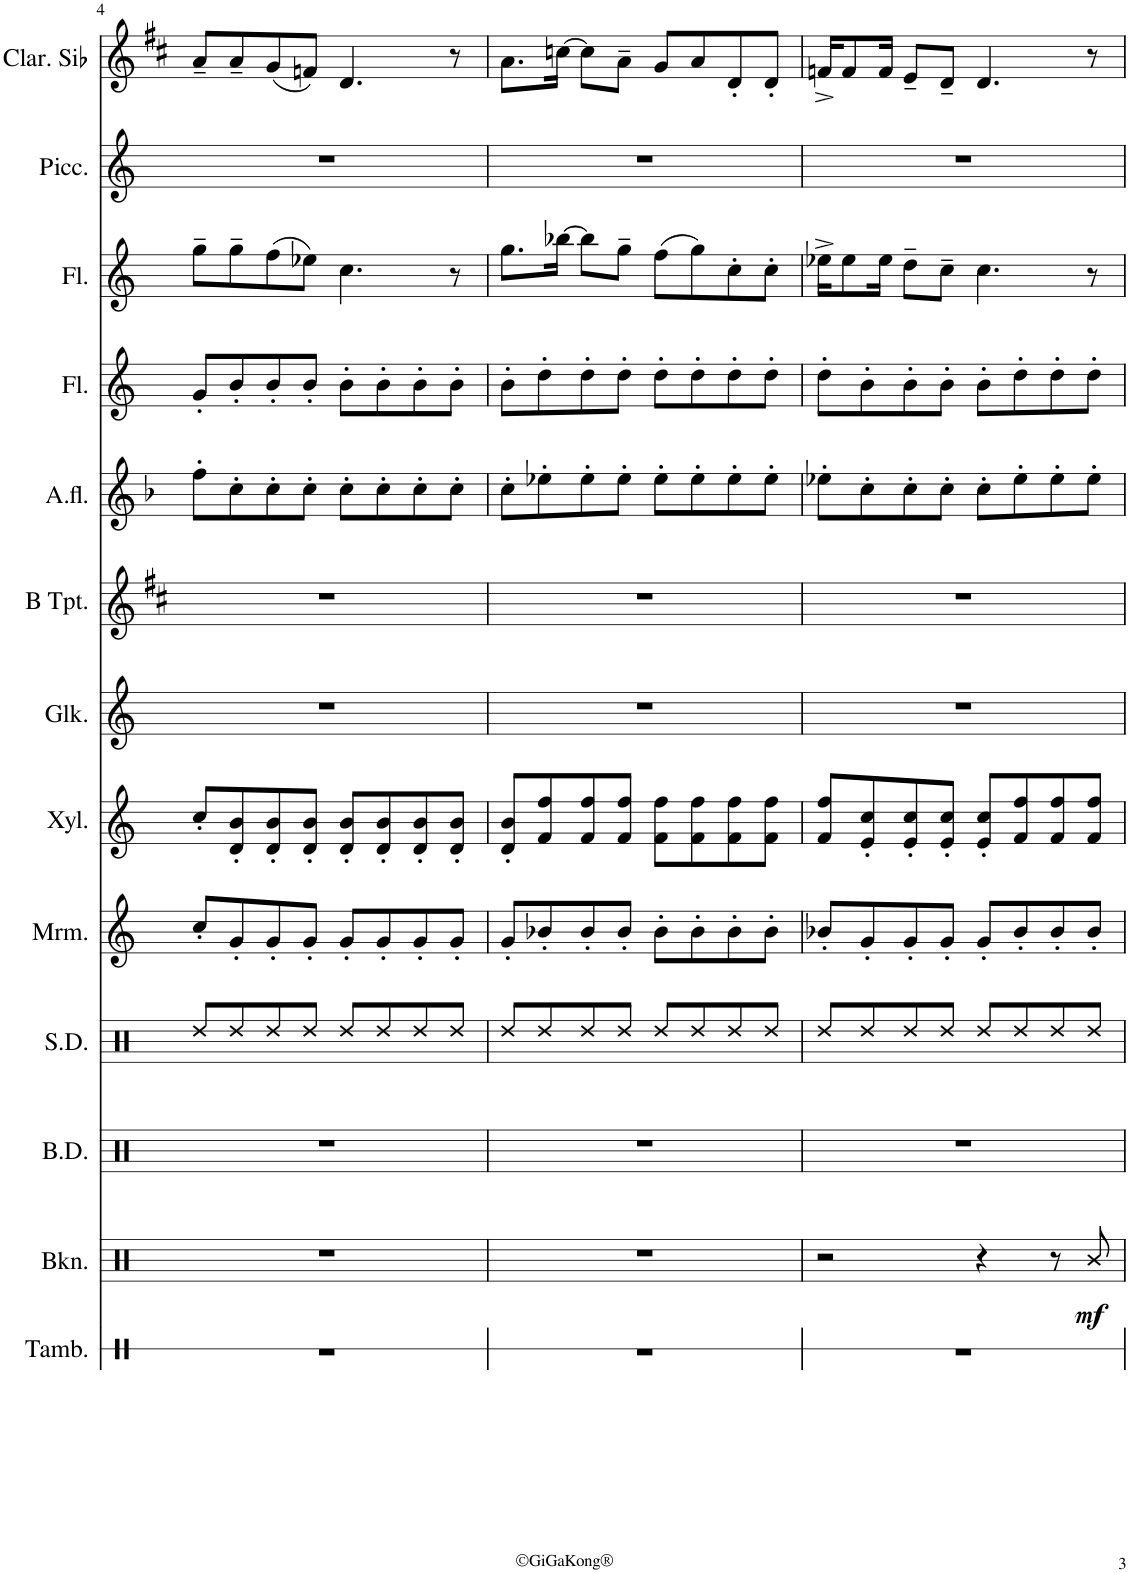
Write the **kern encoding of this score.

**kern	**kern	**dynam	**kern	**kern	**kern	**kern	**kern	**kern	**kern	**kern	**kern	**kern	**kern
*part13	*part12	*part12	*part11	*part10	*part9	*part8	*part7	*part6	*part5	*part4	*part3	*part2	*part1
*staff13	*staff12	*staff12	*staff11	*staff10	*staff9	*staff8	*staff7	*staff6	*staff5	*staff4	*staff3	*staff2	*staff1
*I"Tamburin	*I"Becken	*	*I"Bass Drums	*I"Snare Drum	*I"Marimba	*I"Xylophon	*I"Glockenspiel	*I"B Trompete	*I"Altflöte	*I"Flöte 2	*I"Flöte 1	*I"Piccoloflöte	*I"Clarinette en Sib
*I'Tamb.	*I'Bkn.	*	*I'B.D.	*I'S.D.	*I'Mrm.	*I'Xyl.	*I'Glk.	*I'B Tpt.	*I'A.fl.	*I'Fl.	*I'Fl.	*I'Picc.	*I'Clar. Sib
!!LO:PB:g=z
*clefX	*clefX	*	*clefX	*clefX	*clefG2	*clefG2	*clefG2	*clefG2	*clefG2	*clefG2	*clefG2	*clefG2	*clefG2
*	*	*	*	*	*	*Trd-7c-12	*Trd-14c-24	*Trd1c2	*Trd3c5	*	*	*Trd-7c-12	*Trd1c2
*k[]	*k[]	*	*k[]	*k[]	*k[]	*k[]	*k[]	*k[f#c#]	*k[b-]	*k[]	*k[]	*k[]	*k[f#c#]
*M4/4	*M4/4	*	*M4/4	*M4/4	*M4/4	*M4/4	*M4/4	*M4/4	*M4/4	*M4/4	*M4/4	*M4/4	*M4/4
=4	=4	=4	=4	=4	=4	=4	=4	=4	=4	=4	=4	=4	=4
1r	1r	.	1r	8Rdd/L	8cc'/L	8cc'/L	1r	1r	8ff'\L	8g'/L	8gg~\L	1r	8a~/L
.	.	.	.	8Rdd/	8g'/	8d/' 8b/'	.	.	8cc'\	8b'/	8gg~\	.	8a~/
.	.	.	.	8Rdd/	8g'/	8d/' 8b/'	.	.	8cc'\	8b'/	(8ff\	.	(8g/
.	.	.	.	8Rdd/J	8g'/J	8d/' 8b/'J	.	.	8cc'\J	8b'/J	8ee-X\J)	.	8fn/J)
.	.	.	.	8Rdd/L	8g'/L	8d/' 8b/'L	.	.	8cc'\L	8b'\L	4.cc\	.	4.d/
.	.	.	.	8Rdd/	8g'/	8d/' 8b/'	.	.	8cc'\	8b'\	.	.	.
.	.	.	.	8Rdd/	8g'/	8d/' 8b/'	.	.	8cc'\	8b'\	.	.	.
.	.	.	.	8Rdd/J	8g'/J	8d/' 8b/'J	.	.	8cc'\J	8b'\J	8r	.	8r
=5	=5	=5	=5	=5	=5	=5	=5	=5	=5	=5	=5	=5	=5
1r	1r	.	1r	8Rdd/L	8g'/L	8d/' 8b/'L	1r	1r	8cc'\L	8b'\L	8.gg\L	1r	8.a\L
.	.	.	.	8Rdd/	8b-X'/	8f/ 8ff/	.	.	8ee-X'\	8dd'\	.	.	.
.	.	.	.	.	.	.	.	.	.	.	[16bb-X\Jk	.	[16ccn\Jk
.	.	.	.	8Rdd/	8b-'/	8f/ 8ff/	.	.	8ee-'\	8dd'\	8bb-\L]	.	8cc\L]
.	.	.	.	8Rdd/J	8b-'/J	8f/ 8ff/J	.	.	8ee-'\J	8dd'\J	8gg~\J	.	8a~\J
.	.	.	.	8Rdd/L	8b-'\L	8f\ 8ff\L	.	.	8ee-'\L	8dd'\L	(8ff\L	.	8g/L
.	.	.	.	8Rdd/	8b-'\	8f\ 8ff\	.	.	8ee-'\	8dd'\	8gg\)	.	8a/
.	.	.	.	8Rdd/	8b-'\	8f\ 8ff\	.	.	8ee-'\	8dd'\	8cc'\	.	8d'/
.	.	.	.	8Rdd/J	8b-'\J	8f\ 8ff\J	.	.	8ee-'\J	8dd'\J	8cc'\J	.	8d'/J
=6	=6	=6	=6	=6	=6	=6	=6	=6	=6	=6	=6	=6	=6
1r	2r	.	1r	8Rdd/L	8b-X'/L	8f/ 8ff/L	1r	1r	8ee-X'\L	8dd'\L	16ee-X^\KL	1r	16fn^/KL
.	.	.	.	.	.	.	.	.	.	.	8ee-\	.	8f/
.	.	.	.	8Rdd/	8g'/	8e/' 8cc/'	.	.	8cc'\	8b'\	.	.	.
.	.	.	.	.	.	.	.	.	.	.	16ee-\Jk	.	16f/Jk
.	.	.	.	8Rdd/	8g'/	8e/' 8cc/'	.	.	8cc'\	8b'\	8dd~\L	.	8e~/L
.	.	.	.	8Rdd/J	8g'/J	8e/' 8cc/'J	.	.	8cc'\J	8b'\J	8cc~\J	.	8d~/J
.	4r	.	.	8Rdd/L	8g'/L	8e/' 8cc/'L	.	.	8cc'\L	8b'\L	4.cc\	.	4.d/
.	.	.	.	8Rdd/	8b-'/	8f/ 8ff/	.	.	8ee-'\	8dd'\	.	.	.
.	8r	.	.	8Rdd/	8b-'/	8f/ 8ff/	.	.	8ee-'\	8dd'\	.	.	.
!	!	!LO:DY:b	!	!	!	!	!	!	!	!	!	!	!
.	8R/	mf	.	8Rdd/J	8b-'/J	8f/ 8ff/J	.	.	8ee-'\J	8dd'\J	8r	.	8r
=	=	=	=	=	=	=	=	=	=	=	=	=	=
*-	*-	*-	*-	*-	*-	*-	*-	*-	*-	*-	*-	*-	*-
